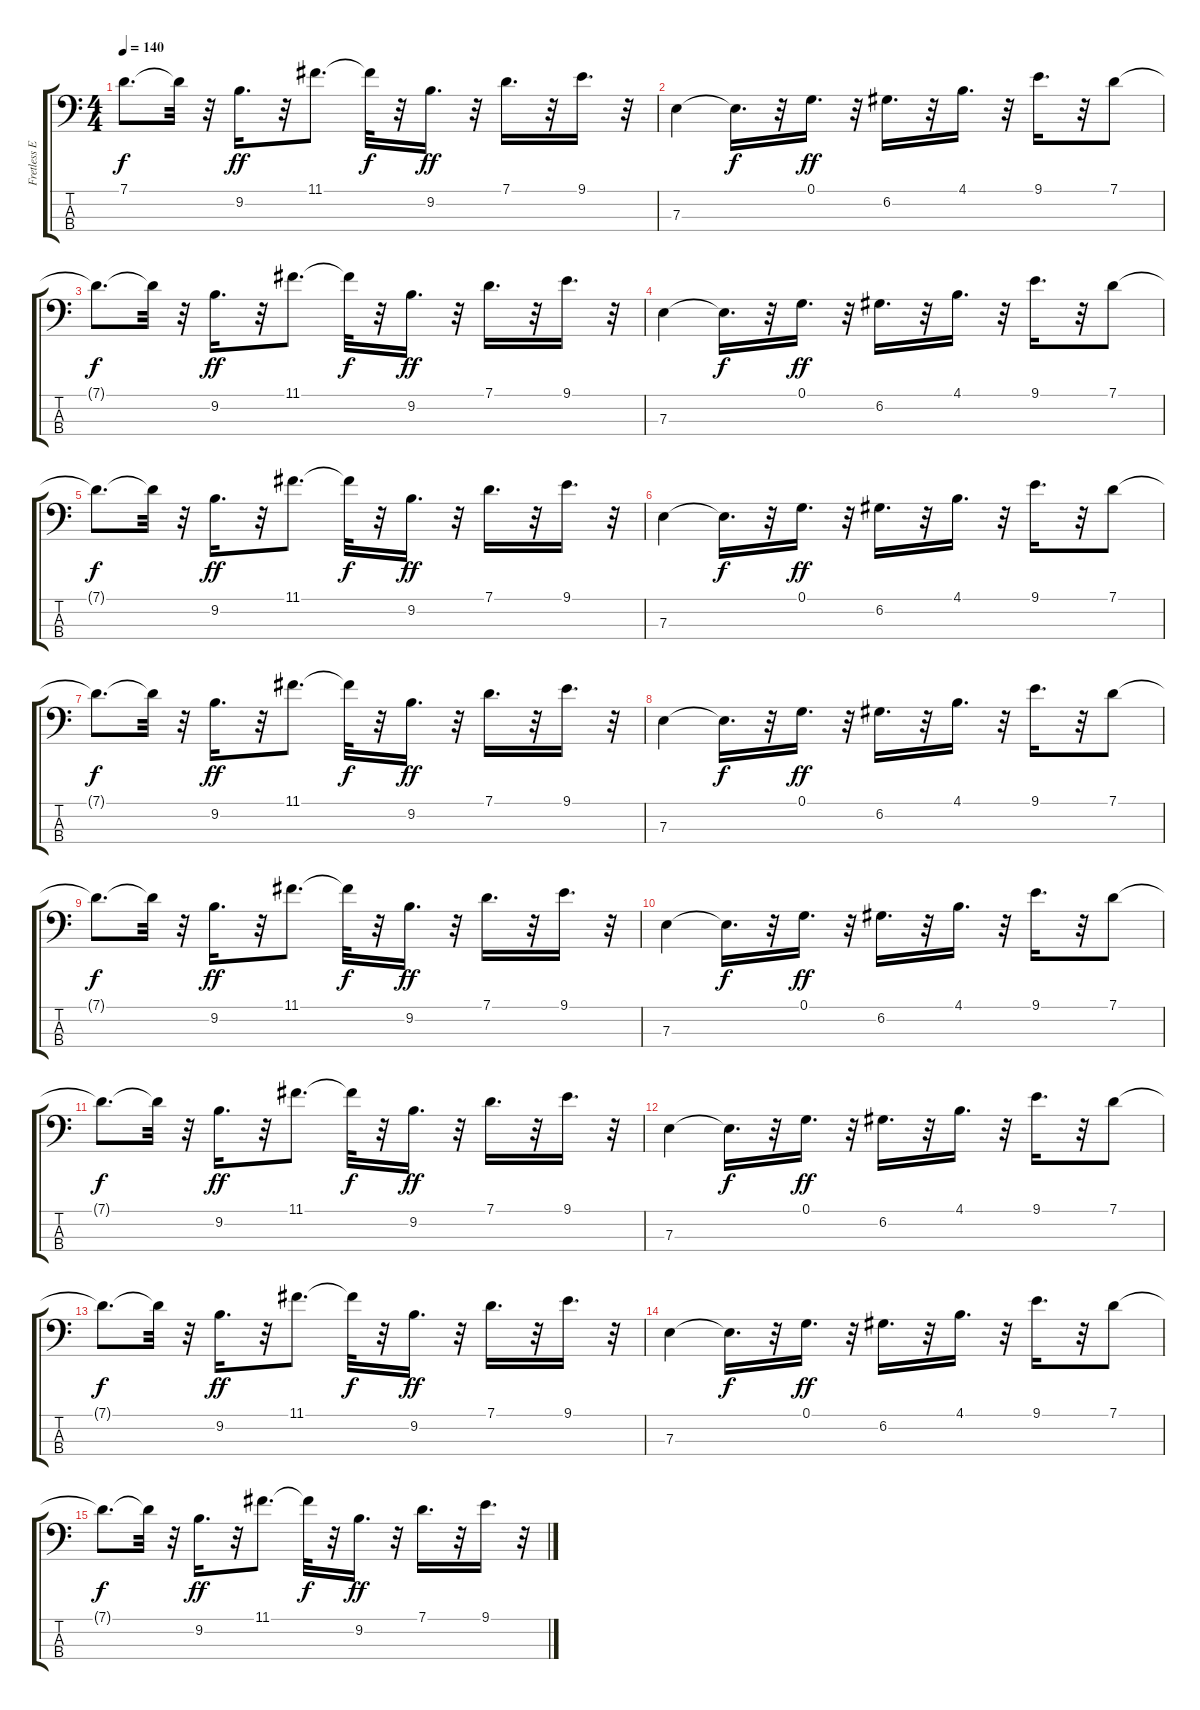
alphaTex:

\track ("Fretless E.Bass" "Fretless E") {instrument slapbass1}
\staff {score tabs}
\tuning (G2 D2 A1 E1) {hide}
\ts (4 4)
\tempo 140
\clef f4
\ks c
7.1{t}.8{d dy f} 7.1{t}.32 r.32 9.2.16{d dy ff volume 13} r.32 11.1.8{d volume 13} 11.1{t}.32{dy f} r.32 9.2.16{d dy ff volume 13} r.32 7.1.16{d volume 13} r.32 9.1.16{d volume 12} r.32 |
7.3.4{volume 12} 7.3{t}.16{d dy f} r.32 0.1.16{d dy ff volume 12} r.32 6.2.16{d volume 12} r.32 4.1.16{d volume 12} r.32 9.1.16{d volume 12} r.32 7.1.8{volume 12} |
7.1{t}.8{d dy f} 7.1{t}.32 r.32 9.2.16{d dy ff volume 11} r.32 11.1.8{d} 11.1{t}.32{dy f} r.32 9.2.16{d dy ff volume 11} r.32 7.1.16{d volume 11} r.32 9.1.16{d volume 11} r.32 |
7.3.4{volume 11} 7.3{t}.16{d dy f} r.32 0.1.16{d dy ff volume 10} r.32 6.2.16{d volume 10} r.32 4.1.16{d volume 10} r.32 9.1.16{d volume 10} r.32 7.1.8{volume 10} |
7.1{t}.8{d dy f} 7.1{t}.32 r.32 9.2.16{d dy ff volume 10} r.32 11.1.8{d volume 9} 11.1{t}.32{dy f} r.32 9.2.16{d dy ff volume 9} r.32 7.1.16{d volume 9} r.32 9.1.16{d volume 9} r.32 |
7.3.4{volume 9} 7.3{t}.16{d dy f} r.32 0.1.16{d dy ff volume 8} r.32 6.2.16{d} r.32 4.1.16{d volume 8} r.32 9.1.16{d volume 8} r.32 7.1.8{volume 8} |
7.1{t}.8{d dy f} 7.1{t}.32 r.32 9.2.16{d dy ff volume 8} r.32 11.1.8{d volume 8} 11.1{t}.32{dy f} r.32 9.2.16{d dy ff volume 8} r.32 7.1.16{d volume 7} r.32 9.1.16{d volume 7} r.32 |
7.3.4{volume 7} 7.3{t}.16{d dy f} r.32 0.1.16{d dy ff volume 7} r.32 6.2.16{d volume 7} r.32 4.1.16{d} r.32 9.1.16{d volume 6} r.32 7.1.8{volume 6} |
7.1{t}.8{d dy f} 7.1{t}.32 r.32 9.2.16{d dy ff volume 6} r.32 11.1.8{d volume 6} 11.1{t}.32{dy f} r.32 9.2.16{d dy ff volume 6} r.32 7.1.16{d} r.32 9.1.16{d volume 6} r.32 |
7.3.4{volume 5} 7.3{t}.16{d dy f} r.32 0.1.16{d dy ff volume 5} r.32 6.2.16{d volume 5} r.32 4.1.16{d volume 5} r.32 9.1.16{d} r.32 7.1.8{volume 5} |
7.1{t}.8{d dy f} 7.1{t}.32 r.32 9.2.16{d dy ff volume 4} r.32 11.1.8{d volume 4} 11.1{t}.32{dy f} r.32 9.2.16{d dy ff volume 4} r.32 7.1.16{d volume 4} r.32 9.1.16{d} r.32 |
7.3.4{volume 4} 7.3{t}.16{d dy f} r.32 0.1.16{d dy ff volume 3} r.32 6.2.16{d volume 3} r.32 4.1.16{d volume 3} r.32 9.1.16{d volume 3} r.32 7.1.8 |
7.1{t}.8{d dy f} 7.1{t}.32 r.32 9.2.16{d dy ff volume 2} r.32 11.1.8{d volume 2} 11.1{t}.32{dy f} r.32 9.2.16{d dy ff volume 2} r.32 7.1.16{d volume 2} r.32 9.1.16{d volume 2} r.32 |
7.3.4 7.3{t}.16{d dy f} r.32 0.1.16{d dy ff volume 2} r.32 6.2.16{d volume 1} r.32 4.1.16{d volume 1} r.32 9.1.16{d volume 1} r.32 7.1.8{volume 1} |
7.1{t}.8{d dy f} 7.1{t}.32 r.32 9.2.16{d dy ff volume 1} r.32 11.1.8{d volume 1} 11.1{t}.32{dy f} r.32 9.2.16{d dy ff volume 0} r.32 7.1.16{d volume 0} r.32 9.1.16{d volume 0} r.32
